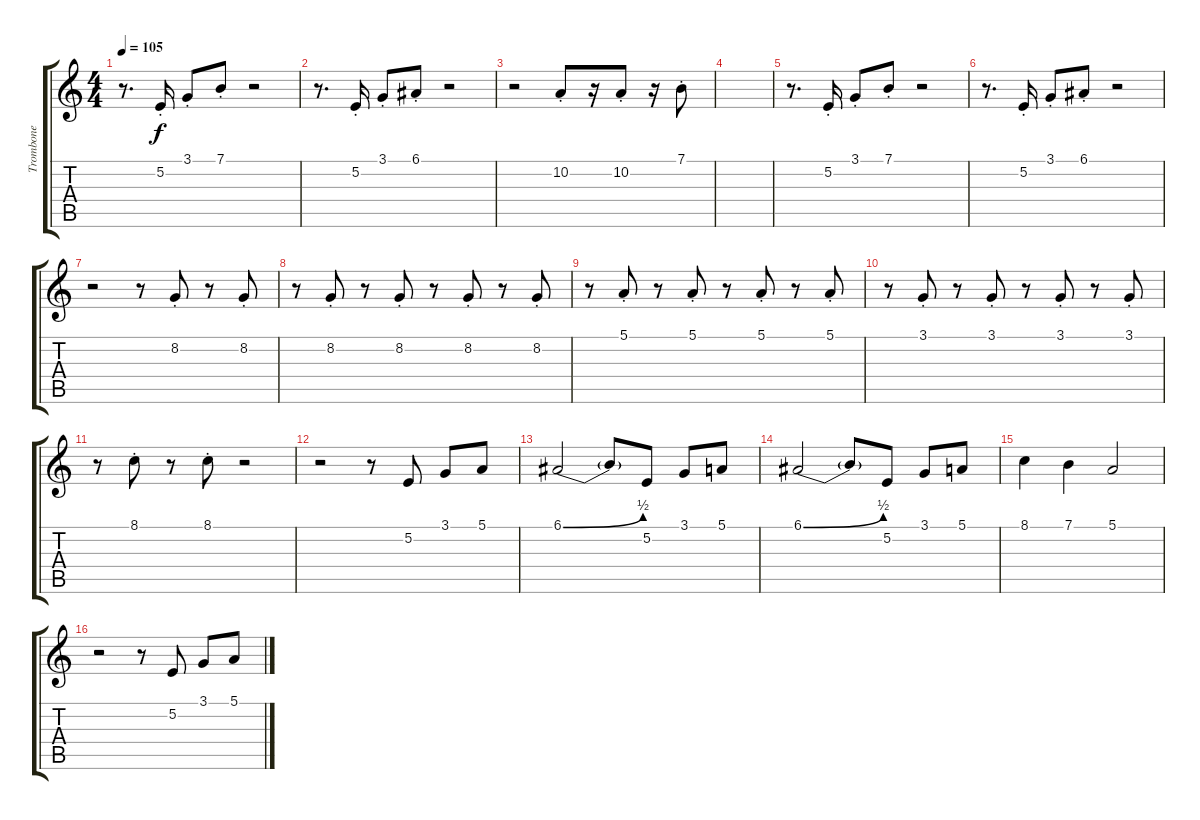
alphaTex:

\track ("Trombone" "Trombone") {instrument trombone}
\staff {score tabs}
\tuning (E4 B3 G3 D3 A2 E2) {hide}
\ts (4 4)
\tempo 105
\clef g2
\ks c
r.8{d dy f} 5.2{st}.16 3.1{st}.8 7.1{st}.8 r.2 |
r.8{d} 5.2{st}.16 3.1{st}.8 6.1{st}.8 r.2 |
r.2 10.2{st}.8 r.16 10.2{st}.8 r.16 7.1{st}.8 |
|
r.8{d} 5.2{st}.16 3.1{st}.8 7.1{st}.8 r.2 |
r.8{d} 5.2{st}.16 3.1{st}.8 6.1{st}.8 r.2 |
r.2 r.8 8.2{st}.8 r.8 8.2{st}.8 |
r.8 8.2{st}.8 r.8 8.2{st}.8 r.8 8.2{st}.8 r.8 8.2{st}.8 |
r.8 5.1{st}.8 r.8 5.1{st}.8 r.8 5.1{st}.8 r.8 5.1{st}.8 |
r.8 3.1{st}.8 r.8 3.1{st}.8 r.8 3.1{st}.8 r.8 3.1{st}.8 |
r.8 8.1{st}.8 r.8 8.1{st}.8 r.2 |
r.2 r.8 5.2.8 3.1.8 5.1.8 |
6.1{be (bend 0 0 60 2)}.2 6.1{t}.8 5.2.8 3.1.8 5.1.8 |
6.1{be (bend 0 0 60 2)}.2 6.1{t}.8 5.2.8 3.1.8 5.1.8 |
8.1.4 7.1.4 5.1.2 |
r.2 r.8 5.2.8 3.1.8 5.1.8
